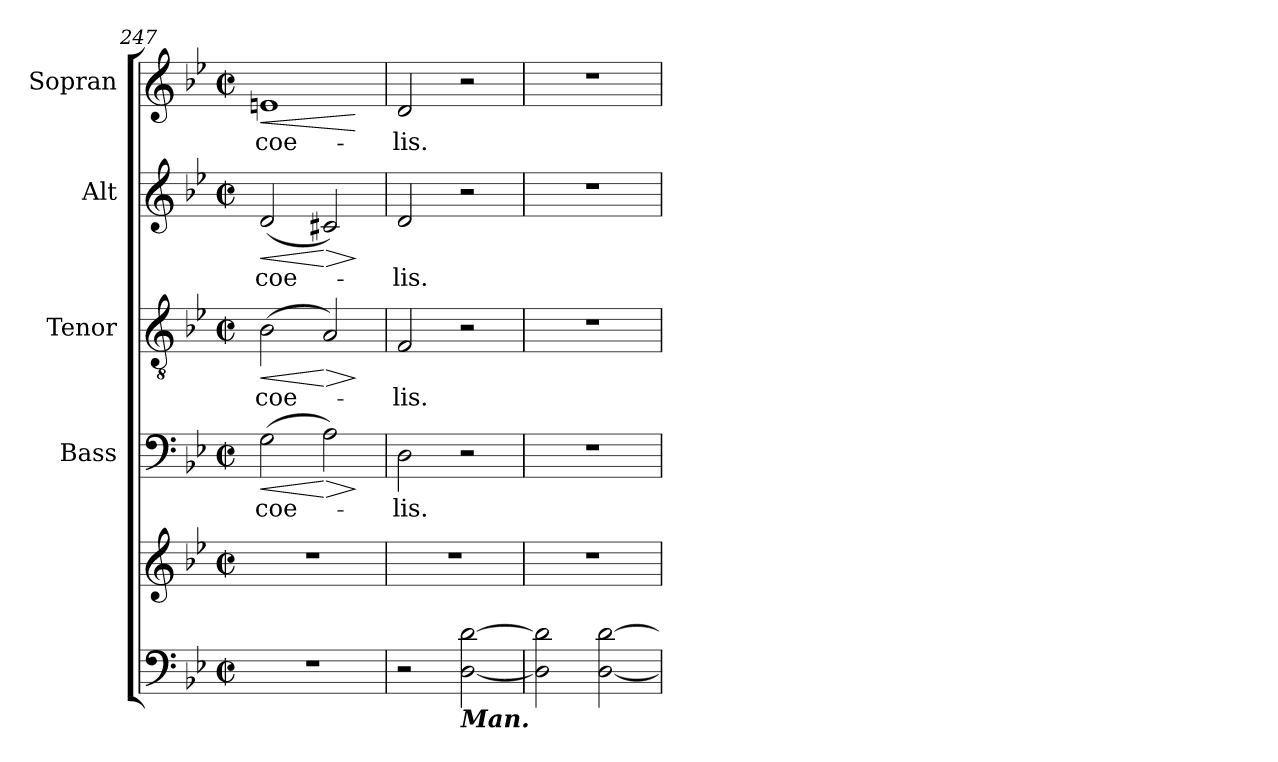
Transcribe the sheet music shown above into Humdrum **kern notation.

**kern	**kern	**kern	**text	**dynam	**kern	**text	**dynam	**kern	**text	**dynam	**kern	**text	**dynam
*part5	*part5	*part4	*part4	*part4	*part3	*part3	*part3	*part2	*part2	*part2	*part1	*part1	*part1
*staff6	*staff5	*staff4	*staff4	*staff4	*staff3	*staff3	*staff3	*staff2	*staff2	*staff2	*staff1	*staff1	*staff1
*	*	*I"Bass	*	*	*I"Tenor	*	*	*I"Alt	*	*	*I"Sopran	*	*
*	*	*I'B.	*	*	*I'T.	*	*	*I'A.	*	*	*I'S.	*	*
*clefF4	*clefG2	*clefF4	*	*	*clefGv2	*	*	*clefG2	*	*	*clefG2	*	*
*k[b-e-]	*k[b-e-]	*k[b-e-]	*	*	*k[b-e-]	*	*	*k[b-e-]	*	*	*k[b-e-]	*	*
*B-:	*B-:	*B-:	*	*	*B-:	*	*	*B-:	*	*	*B-:	*	*
*M2/2	*M2/2	*M2/2	*	*	*M2/2	*	*	*M2/2	*	*	*M2/2	*	*
*met(c|)	*met(c|)	*met(c|)	*	*	*met(c|)	*	*	*met(c|)	*	*	*met(c|)	*	*
=247	=247	=247	=247	=247	=247	=247	=247	=247	=247	=247	=247	=247	=247
!	!	!	!LO:LY:b	!LO:HP:b	!	!LO:LY:b	!LO:HP:b	!	!LO:LY:b	!LO:HP:b	!	!LO:LY:b	!LO:HP:b
!	!	!	!	!	!	!	!	!	!	!	!	!	!LO:HP:n=1:b
1r	1r	(>2G\	coe-	<	(>2B-\	coe-	<	(<2d/	coe-	<	1en	coe-	< >
!	!	!	!	!LO:HP:n=1:b	!	!	!LO:HP:n=1:b	!	!	!LO:HP:n=1:b	!	!	!
.	.	2A\)	.	[ >	2A/)	.	[ >	2c#X/)	.	[ >	.	.	.
.	.	.	.	]	.	.	]	.	.	]	.	.	[
=248	=248	=248	=248	=248	=248	=248	=248	=248	=248	=248	=248	=248	=248
!	!	!	!LO:LY:b	!	!	!LO:LY:b	!	!	!LO:LY:b	!	!	!LO:LY:b	!
2r	1r	2D\	-lis.	.	2F/	-lis.	.	2d/	-lis.	.	2d/	-lis.	.
!LO:TX:b:Bi:t=Man.	!	!	!	!	!	!	!	!	!	!	!	!	!
[2D\ [2d\	.	2r	.	.	2r	.	.	2r	.	.	2r	.	]
!!LO:LB:g=z
=249	=249	=249	=249	=249	=249	=249	=249	=249	=249	=249	=249	=249	=249
2D\] 2d\]	1r	1r	.	.	1r	.	.	1r	.	.	1r	.	.
[2D\ [2d\	.	.	.	.	.	.	.	.	.	.	.	.	.
=	=	=	=	=	=	=	=	=	=	=	=	=	=
*-	*-	*-	*-	*-	*-	*-	*-	*-	*-	*-	*-	*-	*-
